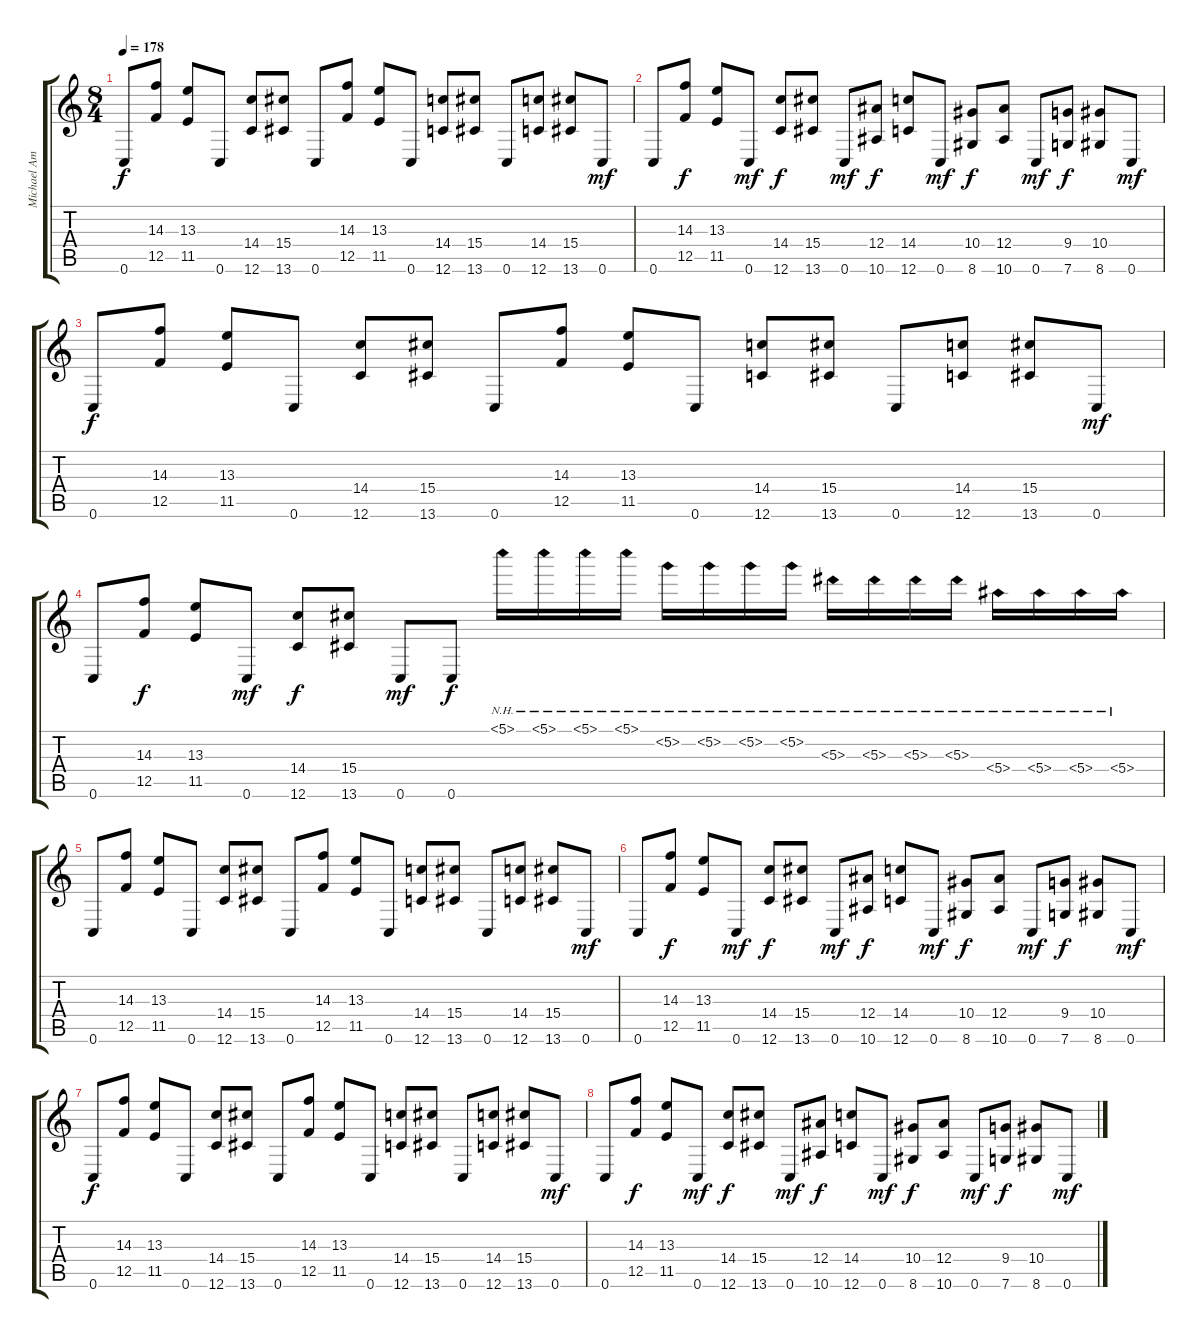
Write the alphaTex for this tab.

\track ("Michael Amott" "Michael Am") {instrument distortionguitar}
\staff {score tabs}
\tuning (C4 G3 Eb3 Bb2 F2 C2) {hide}
\ts (8 4)
\tempo 178
\clef g2
\ks c
0.6.8{dy f} (14.3 12.5).8 (13.3 11.5).8 0.6.8 (14.4 12.6).8 (15.4 13.6).8 0.6.8 (14.3 12.5).8 (13.3 11.5).8 0.6.8 (14.4 12.6).8 (15.4 13.6).8 0.6.8 (14.4 12.6).8 (15.4 13.6).8 0.6.8{dy mf} |
0.6.8 (14.3 12.5).8{dy f} (13.3 11.5).8 0.6.8{dy mf} (14.4 12.6).8{dy f} (15.4 13.6).8 0.6.8{dy mf} (12.4 10.6).8{dy f} (14.4 12.6).8 0.6.8{dy mf} (10.4 8.6).8{dy f} (12.4 10.6).8 0.6.8{dy mf} (9.4 7.6).8{dy f} (10.4 8.6).8 0.6.8{dy mf} |
0.6.8{dy f} (14.3 12.5).8 (13.3 11.5).8 0.6.8 (14.4 12.6).8 (15.4 13.6).8 0.6.8 (14.3 12.5).8 (13.3 11.5).8 0.6.8 (14.4 12.6).8 (15.4 13.6).8 0.6.8 (14.4 12.6).8 (15.4 13.6).8 0.6.8{dy mf} |
0.6.8 (14.3 12.5).8{dy f} (13.3 11.5).8 0.6.8{dy mf} (14.4 12.6).8{dy f} (15.4 13.6).8 0.6.8{dy mf} 0.6.8{dy f} 5.1{nh}.16 5.1{nh}.16 5.1{nh}.16 5.1{nh}.16 5.2{nh}.16 5.2{nh}.16 5.2{nh}.16 5.2{nh}.16 5.3{nh}.16 5.3{nh}.16 5.3{nh}.16 5.3{nh}.16 5.4{nh}.16 5.4{nh}.16 5.4{nh}.16 5.4{nh}.16 |
0.6.8 (14.3 12.5).8 (13.3 11.5).8 0.6.8 (14.4 12.6).8 (15.4 13.6).8 0.6.8 (14.3 12.5).8 (13.3 11.5).8 0.6.8 (14.4 12.6).8 (15.4 13.6).8 0.6.8 (14.4 12.6).8 (15.4 13.6).8 0.6.8{dy mf} |
0.6.8 (14.3 12.5).8{dy f} (13.3 11.5).8 0.6.8{dy mf} (14.4 12.6).8{dy f} (15.4 13.6).8 0.6.8{dy mf} (12.4 10.6).8{dy f} (14.4 12.6).8 0.6.8{dy mf} (10.4 8.6).8{dy f} (12.4 10.6).8 0.6.8{dy mf} (9.4 7.6).8{dy f} (10.4 8.6).8 0.6.8{dy mf} |
0.6.8{dy f} (14.3 12.5).8 (13.3 11.5).8 0.6.8 (14.4 12.6).8 (15.4 13.6).8 0.6.8 (14.3 12.5).8 (13.3 11.5).8 0.6.8 (14.4 12.6).8 (15.4 13.6).8 0.6.8 (14.4 12.6).8 (15.4 13.6).8 0.6.8{dy mf} |
0.6.8 (14.3 12.5).8{dy f} (13.3 11.5).8 0.6.8{dy mf} (14.4 12.6).8{dy f} (15.4 13.6).8 0.6.8{dy mf} (12.4 10.6).8{dy f} (14.4 12.6).8 0.6.8{dy mf} (10.4 8.6).8{dy f} (12.4 10.6).8 0.6.8{dy mf} (9.4 7.6).8{dy f} (10.4 8.6).8 0.6.8{dy mf}
